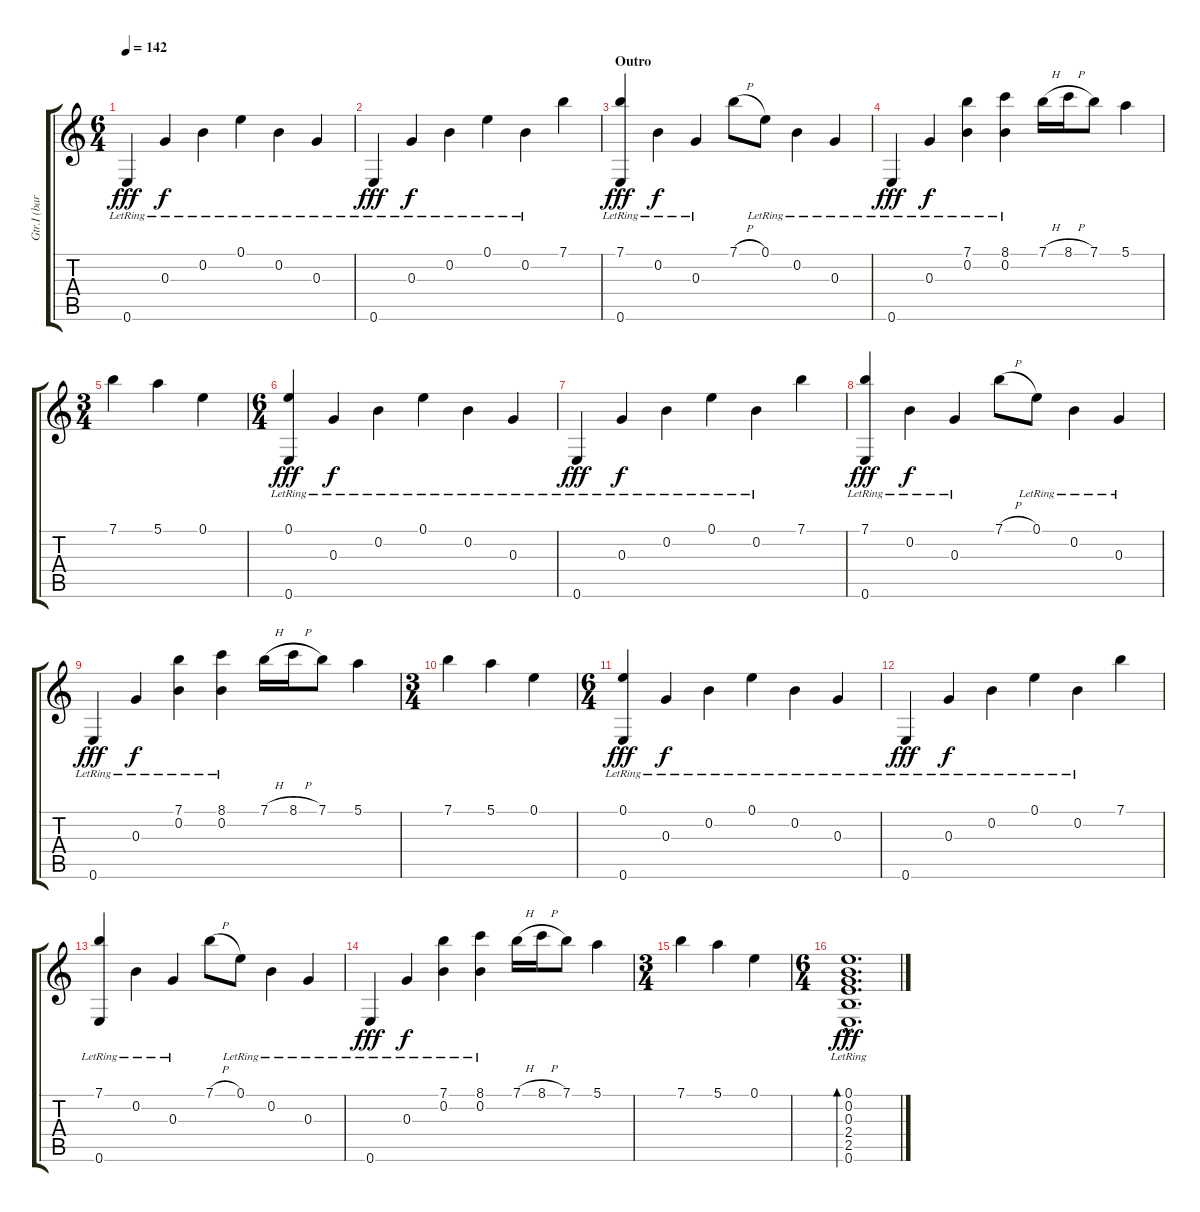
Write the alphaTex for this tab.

\track ("Gtr.I (bare)" "Gtr.I (bar") {instrument acousticguitarnylon}
\staff {score tabs}
\tuning (E4 B3 G3 D3 A2 E2) {hide}
\ts (6 4)
\tempo 142
\clef g2
\ks c
0.6{lr}.4{dy fff} 0.3{lr}.4{dy f} 0.2{lr}.4 0.1{lr}.4 0.2{lr}.4 0.3{lr}.4 |
0.6{lr}.4{dy fff} 0.3{lr}.4{dy f} 0.2{lr}.4 0.1{lr}.4 0.2{lr}.4 7.1.4 |
\section ("" "Outro")
(7.1{lr} 0.6{lr}).4{dy fff} 0.2{lr}.4{dy f} 0.3{lr}.4 7.1{h}.8 0.1{lr}.8 0.2{lr}.4 0.3{lr}.4 |
0.6{lr}.4{dy fff} 0.3{lr}.4{dy f} (7.1{lr} 0.2{lr}).4 (8.1{lr} 0.2{lr}).4 7.1{h}.16 8.1{h}.16 7.1.8 5.1.4 |
\ts (3 4)
7.1.4 5.1.4 0.1.4 |
\ts (6 4)
(0.1{lr} 0.6{lr}).4{dy fff} 0.3{lr}.4{dy f} 0.2{lr}.4 0.1{lr}.4 0.2{lr}.4 0.3{lr}.4 |
0.6{lr}.4{dy fff} 0.3{lr}.4{dy f} 0.2{lr}.4 0.1{lr}.4 0.2{lr}.4 7.1.4 |
(7.1{lr} 0.6{lr}).4{dy fff} 0.2{lr}.4{dy f} 0.3{lr}.4 7.1{h}.8 0.1{lr}.8 0.2{lr}.4 0.3{lr}.4 |
0.6{lr}.4{dy fff} 0.3{lr}.4{dy f} (7.1{lr} 0.2{lr}).4 (8.1{lr} 0.2{lr}).4 7.1{h}.16 8.1{h}.16 7.1.8 5.1.4 |
\ts (3 4)
7.1.4 5.1.4 0.1.4 |
\ts (6 4)
(0.1{lr} 0.6{lr}).4{dy fff} 0.3{lr}.4{dy f} 0.2{lr}.4 0.1{lr}.4 0.2{lr}.4 0.3{lr}.4 |
0.6{lr}.4{dy fff volume 8} 0.3{lr}.4{dy f} 0.2{lr}.4 0.1{lr}.4 0.2{lr}.4 7.1.4 |
(7.1{lr} 0.6{lr}).4 0.2{lr}.4 0.3{lr}.4 7.1{h}.8{volume 5} 0.1{lr}.8 0.2{lr}.4 0.3{lr}.4 |
0.6{lr}.4{dy fff} 0.3{lr}.4{dy f} (7.1{lr} 0.2{lr}).4 (8.1{lr} 0.2{lr}).4{volume 0} 7.1{h}.16 8.1{h}.16 7.1.8 5.1.4 |
\ts (3 4)
7.1.4 5.1.4 0.1.4 |
\ts (6 4)
(0.1{hac lr} 0.2{hac} 0.3{hac} 2.4{hac} 2.5{hac} 0.6{hac lr}).1{d bd 480 dy fff}
